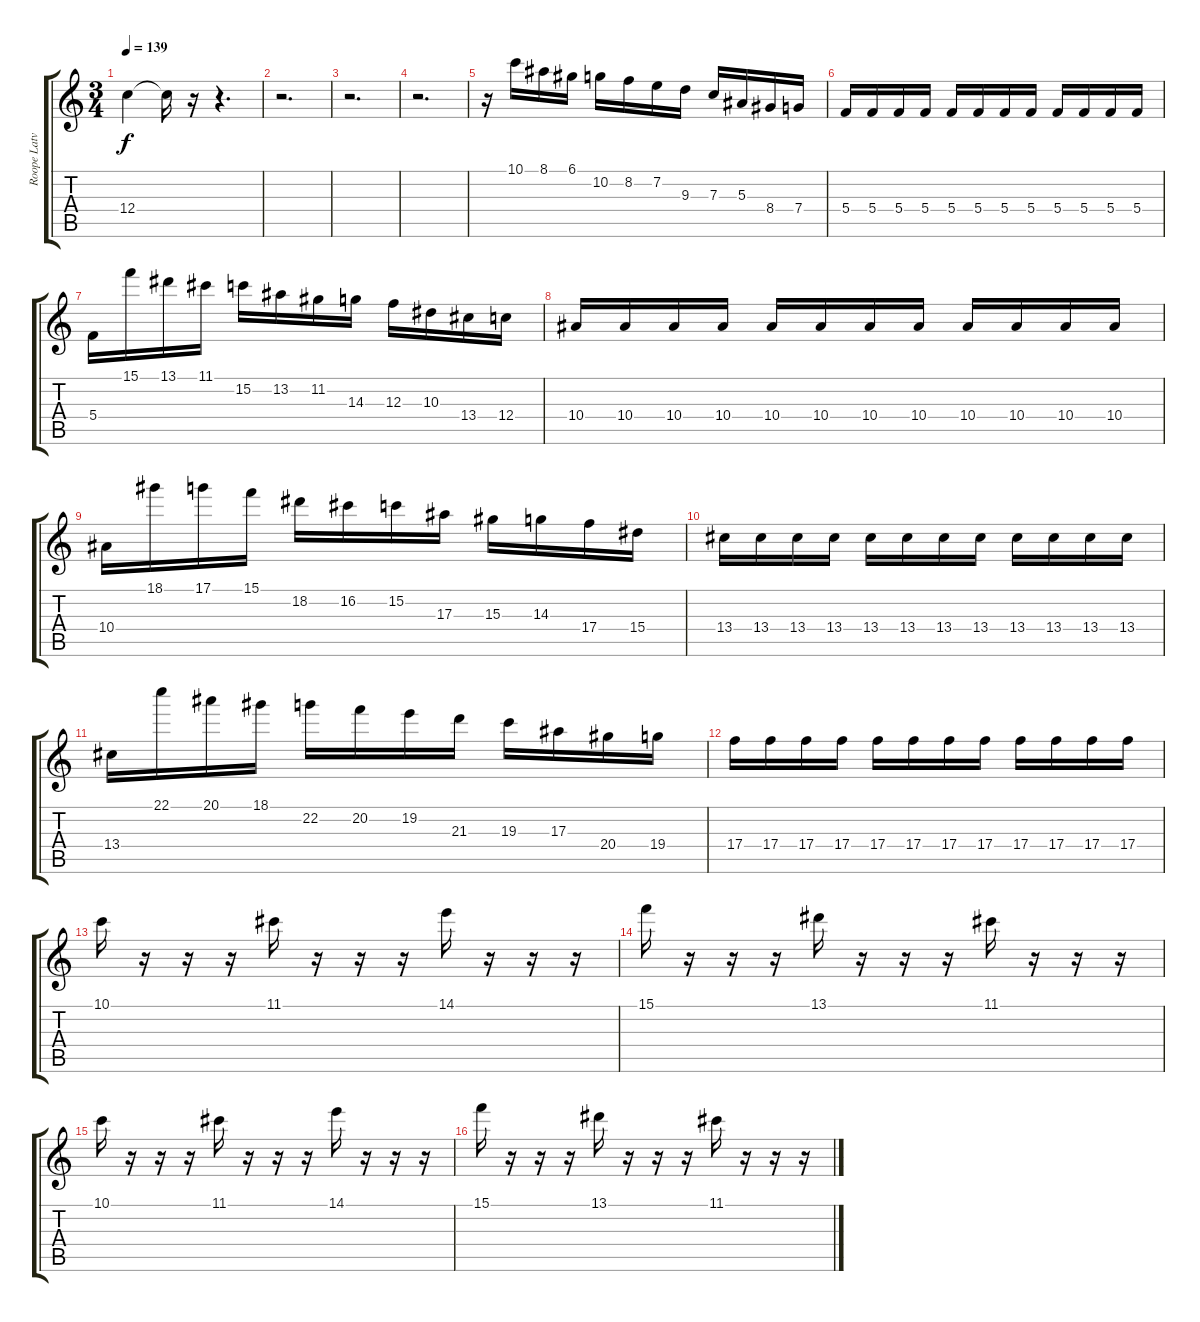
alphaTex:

\track ("Roope Latvala" "Roope Latv") {instrument distortionguitar}
\staff {score tabs}
\tuning (D4 A3 F3 C3 G2 D2) {hide}
\ts (3 4)
\tempo 139
\clef g2
\ks c
12.4.4{dy f} 12.4{t}.16 r.16 r.4{d} |
r.2{d} |
r.2{d} |
r.2{d} |
r.16 10.1.16 8.1.16 6.1.16 10.2.16 8.2.16 7.2.16 9.3.16 7.3.16 5.3.16 8.4.16 7.4.16 |
5.4.16 5.4.16 5.4.16 5.4.16 5.4.16 5.4.16 5.4.16 5.4.16 5.4.16 5.4.16 5.4.16 5.4.16 |
5.4.16 15.1.16 13.1.16 11.1.16 15.2.16 13.2.16 11.2.16 14.3.16 12.3.16 10.3.16 13.4.16 12.4.16 |
10.4.16 10.4.16 10.4.16 10.4.16 10.4.16 10.4.16 10.4.16 10.4.16 10.4.16 10.4.16 10.4.16 10.4.16 |
10.4.16 18.1.16 17.1.16 15.1.16 18.2.16 16.2.16 15.2.16 17.3.16 15.3.16 14.3.16 17.4.16 15.4.16 |
13.4.16 13.4.16 13.4.16 13.4.16 13.4.16 13.4.16 13.4.16 13.4.16 13.4.16 13.4.16 13.4.16 13.4.16 |
13.4.16 22.1.16 20.1.16 18.1.16 22.2.16 20.2.16 19.2.16 21.3.16 19.3.16 17.3.16 20.4.16 19.4.16 |
17.4.16 17.4.16 17.4.16 17.4.16 17.4.16 17.4.16 17.4.16 17.4.16 17.4.16 17.4.16 17.4.16 17.4.16 |
10.1.16 r.16 r.16 r.16 11.1.16 r.16 r.16 r.16 14.1.16 r.16 r.16 r.16 |
15.1.16 r.16 r.16 r.16 13.1.16 r.16 r.16 r.16 11.1.16 r.16 r.16 r.16 |
10.1.16 r.16 r.16 r.16 11.1.16 r.16 r.16 r.16 14.1.16 r.16 r.16 r.16 |
15.1.16 r.16 r.16 r.16 13.1.16 r.16 r.16 r.16 11.1.16 r.16 r.16 r.16
